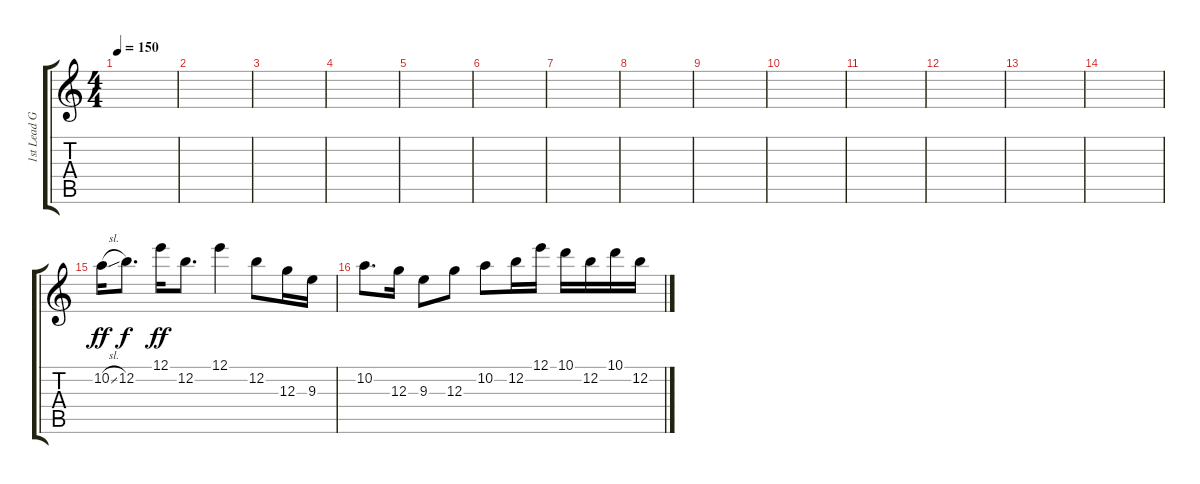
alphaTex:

\track ("1st Lead Guitar" "1st Lead G") {instrument overdrivenguitar}
\staff {score tabs}
\tuning (E4 B3 G3 D3 A2 E2) {hide}
\ts (4 4)
\tempo 150
\clef g2
\ks c
|
|
|
|
|
|
|
|
|
|
|
|
|
|
10.2{sl}.16{dy ff} 12.2.8{d dy f} 12.1.16{dy ff} 12.2.8{d} 12.1.4 12.2.8 12.3.16 9.3.16 |
10.2.8{d} 12.3.16 9.3.8 12.3.8 10.2.8 12.2.16 12.1.16 10.1.16 12.2.16 10.1.16 12.2.16
